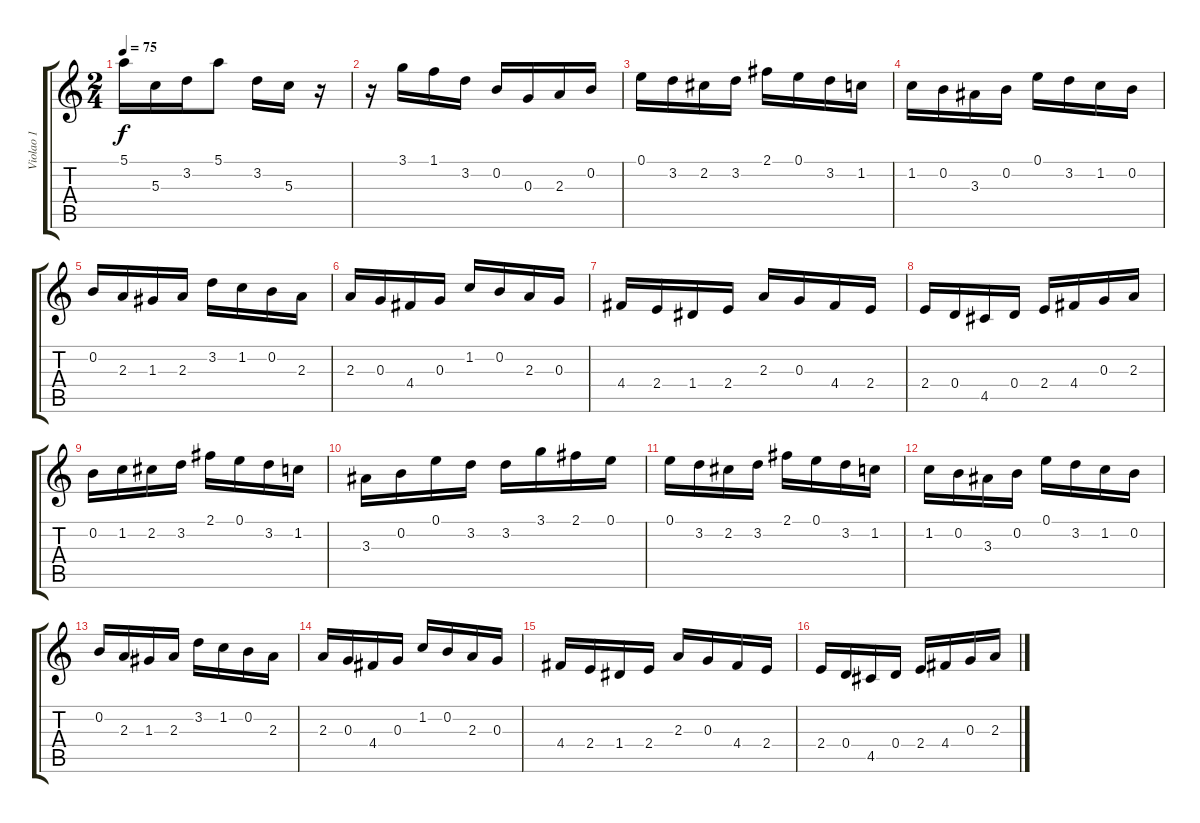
\track ("Violao 1" "Violao 1") {instrument acousticguitarnylon}
\staff {score tabs}
\tuning (E4 B3 G3 D3 A2 E2) {hide}
\ts (2 4)
\tempo 75
\clef g2
\ks c
5.1.16{dy f} 5.3.16 3.2.16 5.1.8 3.2.16 5.3.16 r.16 |
r.16 3.1.16 1.1.16 3.2.16 0.2.16 0.3.16 2.3.16 0.2.16 |
0.1.16 3.2.16 2.2.16 3.2.16 2.1.16 0.1.16 3.2.16 1.2.16 |
1.2.16 0.2.16 3.3.16 0.2.16 0.1.16 3.2.16 1.2.16 0.2.16 |
0.2.16 2.3.16 1.3.16 2.3.16 3.2.16 1.2.16 0.2.16 2.3.16 |
2.3.16 0.3.16 4.4.16 0.3.16 1.2.16 0.2.16 2.3.16 0.3.16 |
4.4.16 2.4.16 1.4.16 2.4.16 2.3.16 0.3.16 4.4.16 2.4.16 |
2.4.16 0.4.16 4.5.16 0.4.16 2.4.16 4.4.16 0.3.16 2.3.16 |
0.2.16 1.2.16 2.2.16 3.2.16 2.1.16 0.1.16 3.2.16 1.2.16 |
3.3.16 0.2.16 0.1.16 3.2.16 3.2.16 3.1.16 2.1.16 0.1.16 |
0.1.16 3.2.16 2.2.16 3.2.16 2.1.16 0.1.16 3.2.16 1.2.16 |
1.2.16 0.2.16 3.3.16 0.2.16 0.1.16 3.2.16 1.2.16 0.2.16 |
0.2.16 2.3.16 1.3.16 2.3.16 3.2.16 1.2.16 0.2.16 2.3.16 |
2.3.16 0.3.16 4.4.16 0.3.16 1.2.16 0.2.16 2.3.16 0.3.16 |
4.4.16 2.4.16 1.4.16 2.4.16 2.3.16 0.3.16 4.4.16 2.4.16 |
2.4.16 0.4.16 4.5.16 0.4.16 2.4.16 4.4.16 0.3.16 2.3.16
